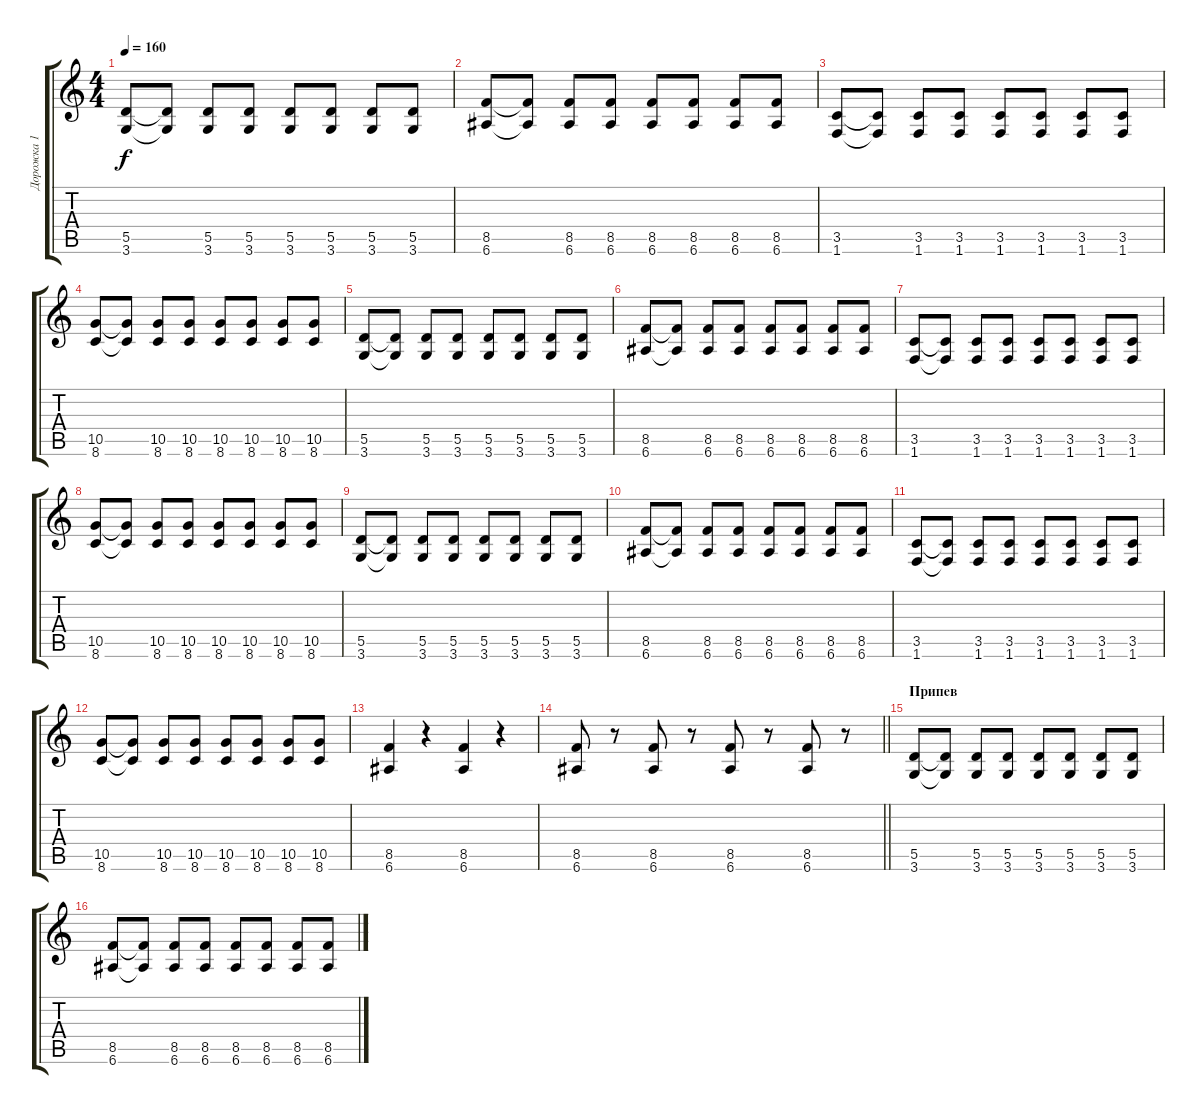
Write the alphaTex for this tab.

\track ("Дорожка 1" "Дорожка 1") {instrument overdrivenguitar}
\staff {score tabs}
\tuning (E4 B3 G3 D3 A2 E2) {hide}
\ts (4 4)
\tempo 160
\clef g2
\ks c
(5.5 3.6).8{dy f} (5.5{t} 3.6{t}).8 (5.5 3.6).8 (5.5 3.6).8 (5.5 3.6).8 (5.5 3.6).8 (5.5 3.6).8 (5.5 3.6).8 |
(8.5 6.6).8 (8.5{t} 6.6{t}).8 (8.5 6.6).8 (8.5 6.6).8 (8.5 6.6).8 (8.5 6.6).8 (8.5 6.6).8 (8.5 6.6).8 |
(3.5 1.6).8 (3.5{t} 1.6{t}).8 (3.5 1.6).8 (3.5 1.6).8 (3.5 1.6).8 (3.5 1.6).8 (3.5 1.6).8 (3.5 1.6).8 |
(10.5 8.6).8 (10.5{t} 8.6{t}).8 (10.5 8.6).8 (10.5 8.6).8 (10.5 8.6).8 (10.5 8.6).8 (10.5 8.6).8 (10.5 8.6).8 |
(5.5 3.6).8 (5.5{t} 3.6{t}).8 (5.5 3.6).8 (5.5 3.6).8 (5.5 3.6).8 (5.5 3.6).8 (5.5 3.6).8 (5.5 3.6).8 |
(8.5 6.6).8 (8.5{t} 6.6{t}).8 (8.5 6.6).8 (8.5 6.6).8 (8.5 6.6).8 (8.5 6.6).8 (8.5 6.6).8 (8.5 6.6).8 |
(3.5 1.6).8 (3.5{t} 1.6{t}).8 (3.5 1.6).8 (3.5 1.6).8 (3.5 1.6).8 (3.5 1.6).8 (3.5 1.6).8 (3.5 1.6).8 |
(10.5 8.6).8 (10.5{t} 8.6{t}).8 (10.5 8.6).8 (10.5 8.6).8 (10.5 8.6).8 (10.5 8.6).8 (10.5 8.6).8 (10.5 8.6).8 |
(5.5 3.6).8 (5.5{t} 3.6{t}).8 (5.5 3.6).8 (5.5 3.6).8 (5.5 3.6).8 (5.5 3.6).8 (5.5 3.6).8 (5.5 3.6).8 |
(8.5 6.6).8 (8.5{t} 6.6{t}).8 (8.5 6.6).8 (8.5 6.6).8 (8.5 6.6).8 (8.5 6.6).8 (8.5 6.6).8 (8.5 6.6).8 |
(3.5 1.6).8 (3.5{t} 1.6{t}).8 (3.5 1.6).8 (3.5 1.6).8 (3.5 1.6).8 (3.5 1.6).8 (3.5 1.6).8 (3.5 1.6).8 |
(10.5 8.6).8 (10.5{t} 8.6{t}).8 (10.5 8.6).8 (10.5 8.6).8 (10.5 8.6).8 (10.5 8.6).8 (10.5 8.6).8 (10.5 8.6).8 |
(8.5 6.6).4 r.4 (8.5 6.6).4 r.4 |
\barLineRight lightlight
(8.5 6.6).8 r.8 (8.5 6.6).8 r.8 (8.5 6.6).8 r.8 (8.5 6.6).8 r.8 |
\section ("" "Припев")
(5.5 3.6).8 (5.5{t} 3.6{t}).8 (5.5 3.6).8 (5.5 3.6).8 (5.5 3.6).8 (5.5 3.6).8 (5.5 3.6).8 (5.5 3.6).8 |
(8.5 6.6).8 (8.5{t} 6.6{t}).8 (8.5 6.6).8 (8.5 6.6).8 (8.5 6.6).8 (8.5 6.6).8 (8.5 6.6).8 (8.5 6.6).8
